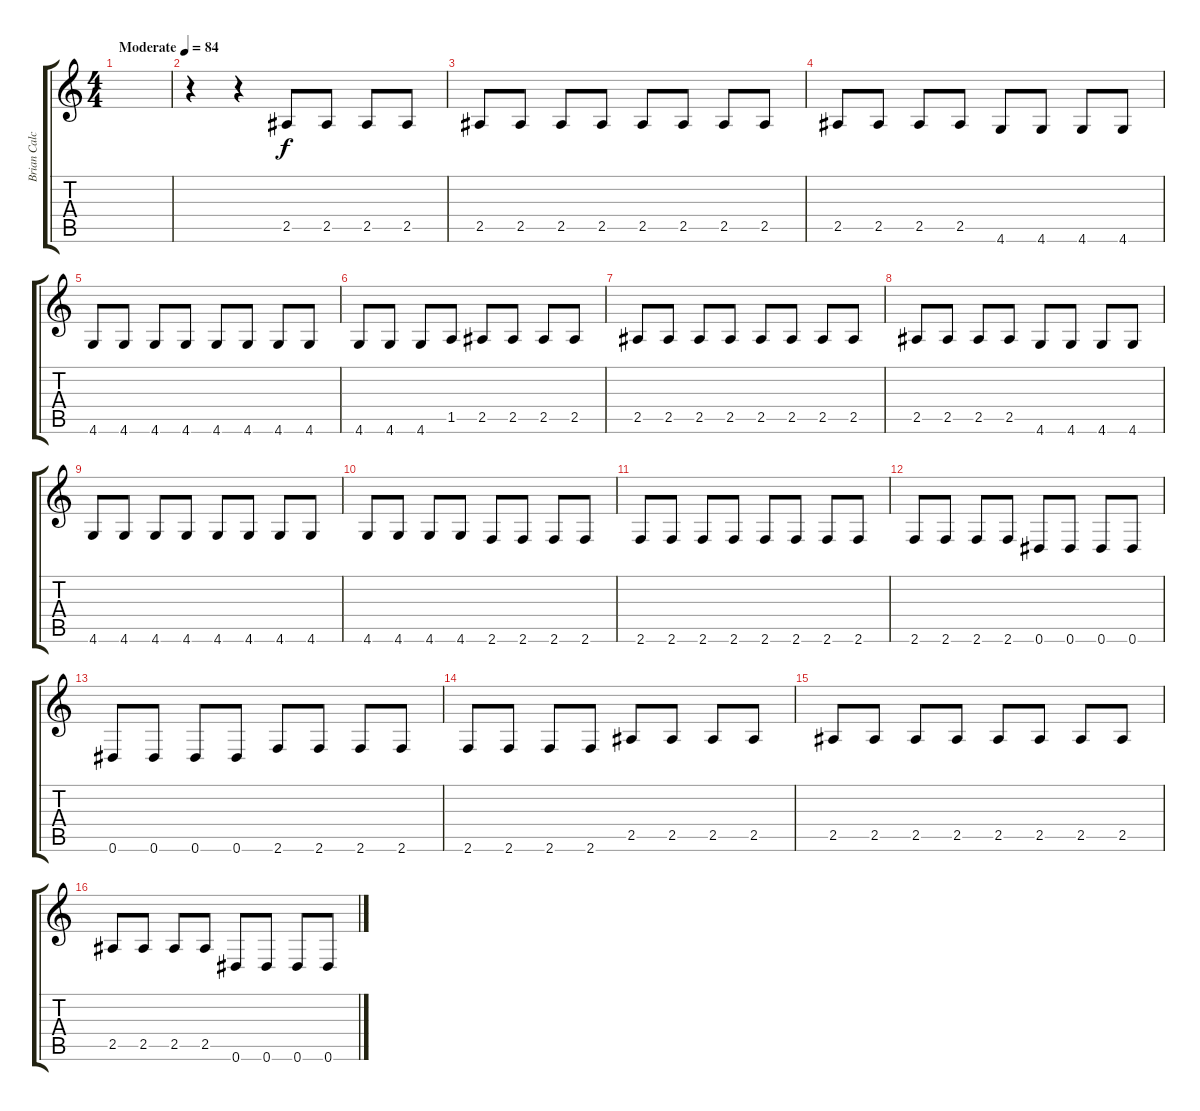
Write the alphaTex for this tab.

\track ("Brian Calcara" "Brian Calc") {instrument electricbasspick}
\staff {score tabs}
\tuning (Eb4 Bb3 Gb3 Db3 Ab2 Eb2) {hide}
\ts (4 4)
\tempo (84 "Moderate")
\clef g2
\ks c
|
r.4 r.4 2.5.8 2.5.8 2.5.8 2.5.8 |
2.5.8 2.5.8 2.5.8 2.5.8 2.5.8 2.5.8 2.5.8 2.5.8 |
2.5.8 2.5.8 2.5.8 2.5.8 4.6.8 4.6.8 4.6.8 4.6.8 |
4.6.8 4.6.8 4.6.8 4.6.8 4.6.8 4.6.8 4.6.8 4.6.8 |
4.6.8 4.6.8 4.6.8 1.5.8 2.5.8 2.5.8 2.5.8 2.5.8 |
2.5.8 2.5.8 2.5.8 2.5.8 2.5.8 2.5.8 2.5.8 2.5.8 |
2.5.8 2.5.8 2.5.8 2.5.8 4.6.8 4.6.8 4.6.8 4.6.8 |
4.6.8 4.6.8 4.6.8 4.6.8 4.6.8 4.6.8 4.6.8 4.6.8 |
4.6.8 4.6.8 4.6.8 4.6.8 2.6.8 2.6.8 2.6.8 2.6.8 |
2.6.8 2.6.8 2.6.8 2.6.8 2.6.8 2.6.8 2.6.8 2.6.8 |
2.6.8 2.6.8 2.6.8 2.6.8 0.6.8 0.6.8 0.6.8 0.6.8 |
0.6.8 0.6.8 0.6.8 0.6.8 2.6.8 2.6.8 2.6.8 2.6.8 |
2.6.8 2.6.8 2.6.8 2.6.8 2.5.8 2.5.8 2.5.8 2.5.8 |
2.5.8 2.5.8 2.5.8 2.5.8 2.5.8 2.5.8 2.5.8 2.5.8 |
2.5.8 2.5.8 2.5.8 2.5.8 0.6.8 0.6.8 0.6.8 0.6.8
